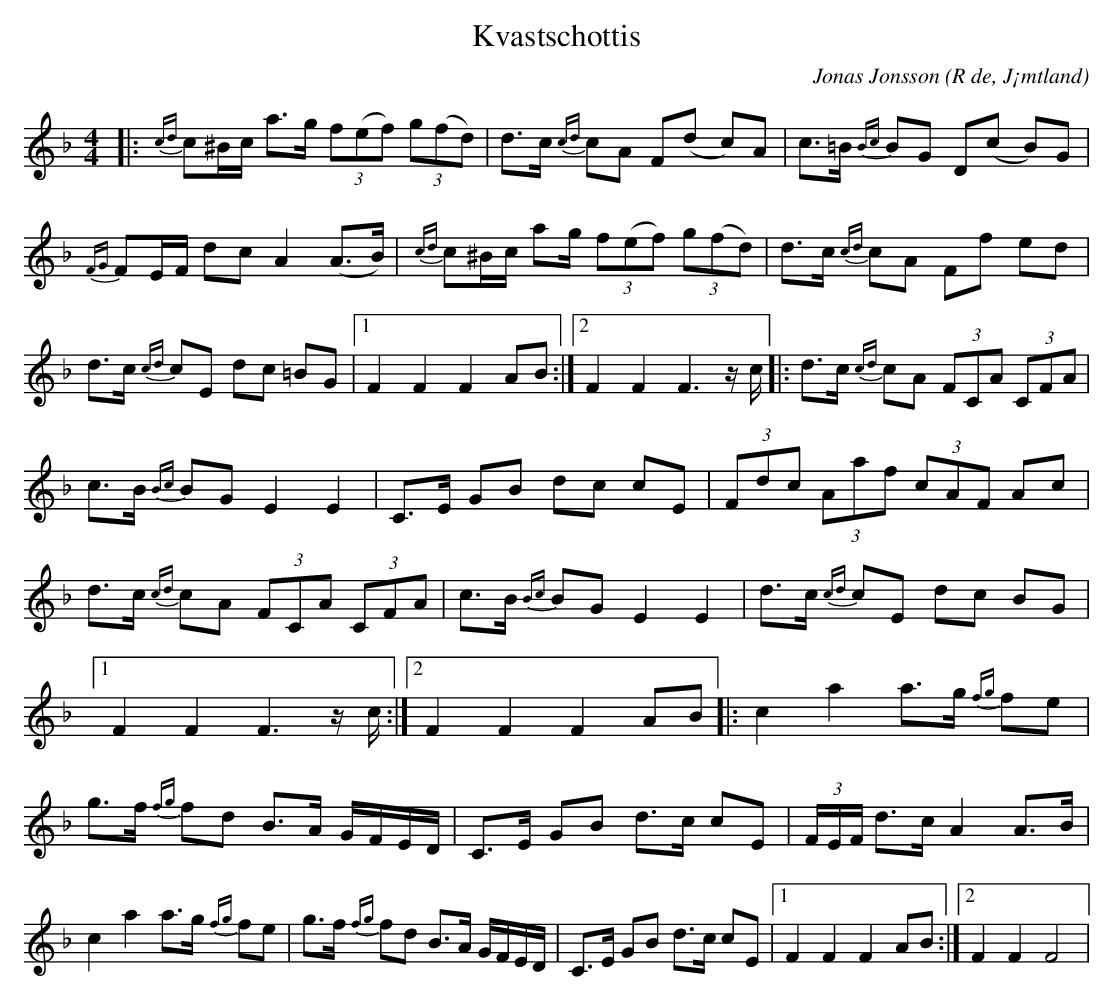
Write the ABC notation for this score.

X:1
T:Kvastschottis
C:Jonas Jonsson
O:R de, J¡mtland
M:4/4
L:1/16
K:F
|: {cd}c2^Bc a2>g2 (3f2(e2f2) (3g2(f2d2) | d2>c2 {cd}c2A2 F2(d2- c2)A2 | c2>=B2 {Bc}B2G2 D2(c2- B2)G2 | {FG}F2EF d2c2 A4 (A2>B2) | {cd}c2^Bc a2g (3f2(e2f2) (3g2(f2d2) | d2>c2 {cd}c2A2 F2f2 e2d2 | d2>c2 {cd}c2E2 d2c2 =B2G2 |1 F4 F4 F4 A2B2 :|2 F4 F4 F4> z2c ]|: d2>c2 {cd}c2A2 (3F2C2A2, (3C2F2A2 | c2>B2 {Bc}B2G2 E4 E4 | C2>E2 G2B2 d2c2 c2E2 | (3F2d2c2 (3A2a2f2 (3c2A2F2 A2c2 | d2>c2 {cd}c2A2 (3F2C2A2, (3C2F2A2 | c2>B2 {Bc}B2G2 E4 E4 | d2>c2 {cd}c2E2 d2c2 B2G2 |1 F4 F4 F4> z2c :|2 F4 F4 F4 A2B2 ]|: c4 a4 a2>g2 {fg}f2e2 | g2>f2 {fg}f2d2 B2>A2 GFED | C2,>E2 G2B2 d2>c2 c2E2 | (3FEF d2>c2 A4 A2>B2 | c4 a4 a2>g2 {fg}f2e2 | g2>f2 {fg}f2d2 B2>A2 GFED | C2,>E2 G2B2 d2>c2 c2E2 |1 F4 F4 F4 A2B2 :|2  F4 F4 F8 |
